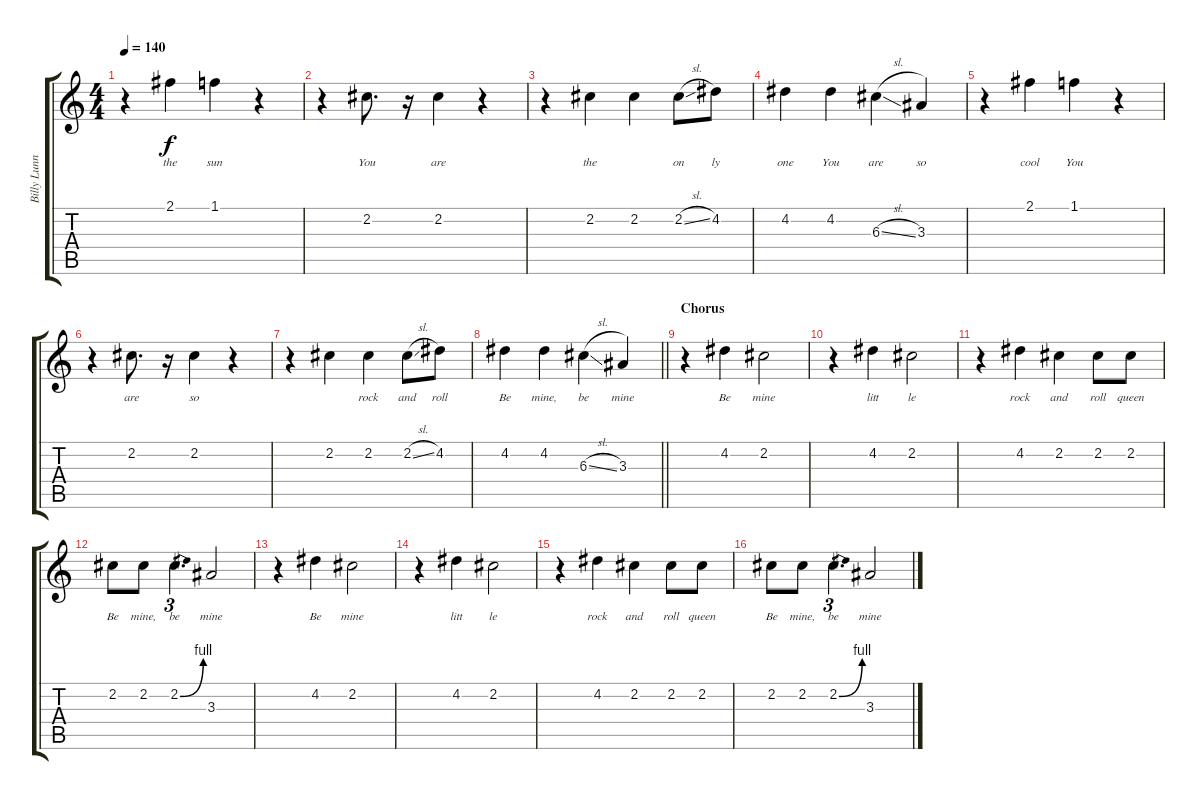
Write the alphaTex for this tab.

\track ("Billy Lunn (Voice)" "Billy Lunn") {instrument contrabass}
\staff {score tabs}
\tuning (E4 B3 G3 D3 A2 E2) {hide}
\ts (4 4)
\tempo 140
\clef g2
\ks c
r.4{dy f} 2.1.4{lyrics (0 "the") lyrics (1 "") lyrics (2 "") lyrics (3 "") lyrics (4 "")} 1.1.4{lyrics (0 "sun") lyrics (1 "") lyrics (2 "") lyrics (3 "") lyrics (4 "")} r.4 |
r.4 2.2.8{d lyrics (0 "You") lyrics (1 "") lyrics (2 "") lyrics (3 "") lyrics (4 "")} r.16 2.2.4{lyrics (0 "are") lyrics (1 "") lyrics (2 "") lyrics (3 "") lyrics (4 "")} r.4 |
r.4 2.2.4{lyrics (0 "the") lyrics (1 "") lyrics (2 "") lyrics (3 "") lyrics (4 "")} 2.2.4{lyrics (0 "") lyrics (1 "") lyrics (2 "") lyrics (3 "") lyrics (4 "")} 2.2{sl}.8{lyrics (0 "on") lyrics (1 "") lyrics (2 "") lyrics (3 "") lyrics (4 "")} 4.2.8{lyrics (0 "ly") lyrics (1 "") lyrics (2 "") lyrics (3 "") lyrics (4 "")} |
4.2.4{lyrics (0 "one") lyrics (1 "") lyrics (2 "") lyrics (3 "") lyrics (4 "")} 4.2.4{lyrics (0 "You") lyrics (1 "") lyrics (2 "") lyrics (3 "") lyrics (4 "")} 6.3{sl}.4{lyrics (0 "are") lyrics (1 "") lyrics (2 "") lyrics (3 "") lyrics (4 "")} 3.3.4{lyrics (0 "so") lyrics (1 "") lyrics (2 "") lyrics (3 "") lyrics (4 "")} |
r.4 2.1.4{lyrics (0 "cool") lyrics (1 "") lyrics (2 "") lyrics (3 "") lyrics (4 "")} 1.1.4{lyrics (0 "You") lyrics (1 "") lyrics (2 "") lyrics (3 "") lyrics (4 "")} r.4 |
r.4 2.2.8{d lyrics (0 "are") lyrics (1 "") lyrics (2 "") lyrics (3 "") lyrics (4 "")} r.16 2.2.4{lyrics (0 "so") lyrics (1 "") lyrics (2 "") lyrics (3 "") lyrics (4 "")} r.4 |
r.4 2.2.4{lyrics (0 "") lyrics (1 "") lyrics (2 "") lyrics (3 "") lyrics (4 "")} 2.2.4{lyrics (0 "rock") lyrics (1 "") lyrics (2 "") lyrics (3 "") lyrics (4 "")} 2.2{sl}.8{lyrics (0 "and") lyrics (1 "") lyrics (2 "") lyrics (3 "") lyrics (4 "")} 4.2.8{lyrics (0 "roll") lyrics (1 "") lyrics (2 "") lyrics (3 "") lyrics (4 "")} |
\barLineRight lightlight
4.2.4{lyrics (0 "Be") lyrics (1 "") lyrics (2 "") lyrics (3 "") lyrics (4 "")} 4.2.4{lyrics (0 "mine,") lyrics (1 "") lyrics (2 "") lyrics (3 "") lyrics (4 "")} 6.3{sl}.4{lyrics (0 "be") lyrics (1 "") lyrics (2 "") lyrics (3 "") lyrics (4 "")} 3.3.4{lyrics (0 "mine") lyrics (1 "") lyrics (2 "") lyrics (3 "") lyrics (4 "")} |
\section ("" "Chorus")
r.4 4.2.4{lyrics (0 "Be") lyrics (1 "") lyrics (2 "") lyrics (3 "") lyrics (4 "")} 2.2.2{lyrics (0 "mine") lyrics (1 "") lyrics (2 "") lyrics (3 "") lyrics (4 "")} |
r.4 4.2.4{lyrics (0 "litt") lyrics (1 "") lyrics (2 "") lyrics (3 "") lyrics (4 "")} 2.2.2{lyrics (0 "le") lyrics (1 "") lyrics (2 "") lyrics (3 "") lyrics (4 "")} |
r.4 4.2.4{lyrics (0 "rock") lyrics (1 "") lyrics (2 "") lyrics (3 "") lyrics (4 "")} 2.2.4{lyrics (0 "and") lyrics (1 "") lyrics (2 "") lyrics (3 "") lyrics (4 "")} 2.2.8{lyrics (0 "roll") lyrics (1 "") lyrics (2 "") lyrics (3 "") lyrics (4 "")} 2.2.8{lyrics (0 "queen") lyrics (1 "") lyrics (2 "") lyrics (3 "") lyrics (4 "")} |
2.2.8{lyrics (0 "Be") lyrics (1 "") lyrics (2 "") lyrics (3 "") lyrics (4 "")} 2.2.8{lyrics (0 "mine,") lyrics (1 "") lyrics (2 "") lyrics (3 "") lyrics (4 "")} 2.2{be (bend 0 0 60 4)}.4{d tu (3 2) lyrics (0 "be") lyrics (1 "") lyrics (2 "") lyrics (3 "") lyrics (4 "")} 3.3.2{lyrics (0 "mine") lyrics (1 "") lyrics (2 "") lyrics (3 "") lyrics (4 "")} |
r.4 4.2.4{lyrics (0 "Be") lyrics (1 "") lyrics (2 "") lyrics (3 "") lyrics (4 "")} 2.2.2{lyrics (0 "mine") lyrics (1 "") lyrics (2 "") lyrics (3 "") lyrics (4 "")} |
r.4 4.2.4{lyrics (0 "litt") lyrics (1 "") lyrics (2 "") lyrics (3 "") lyrics (4 "")} 2.2.2{lyrics (0 "le") lyrics (1 "") lyrics (2 "") lyrics (3 "") lyrics (4 "")} |
r.4 4.2.4{lyrics (0 "rock") lyrics (1 "") lyrics (2 "") lyrics (3 "") lyrics (4 "")} 2.2.4{lyrics (0 "and") lyrics (1 "") lyrics (2 "") lyrics (3 "") lyrics (4 "")} 2.2.8{lyrics (0 "roll") lyrics (1 "") lyrics (2 "") lyrics (3 "") lyrics (4 "")} 2.2.8{lyrics (0 "queen") lyrics (1 "") lyrics (2 "") lyrics (3 "") lyrics (4 "")} |
2.2.8{lyrics (0 "Be") lyrics (1 "") lyrics (2 "") lyrics (3 "") lyrics (4 "")} 2.2.8{lyrics (0 "mine,") lyrics (1 "") lyrics (2 "") lyrics (3 "") lyrics (4 "")} 2.2{be (bend 0 0 60 4)}.4{d tu (3 2) lyrics (0 "be") lyrics (1 "") lyrics (2 "") lyrics (3 "") lyrics (4 "")} 3.3.2{lyrics (0 "mine") lyrics (1 "") lyrics (2 "") lyrics (3 "") lyrics (4 "")}
